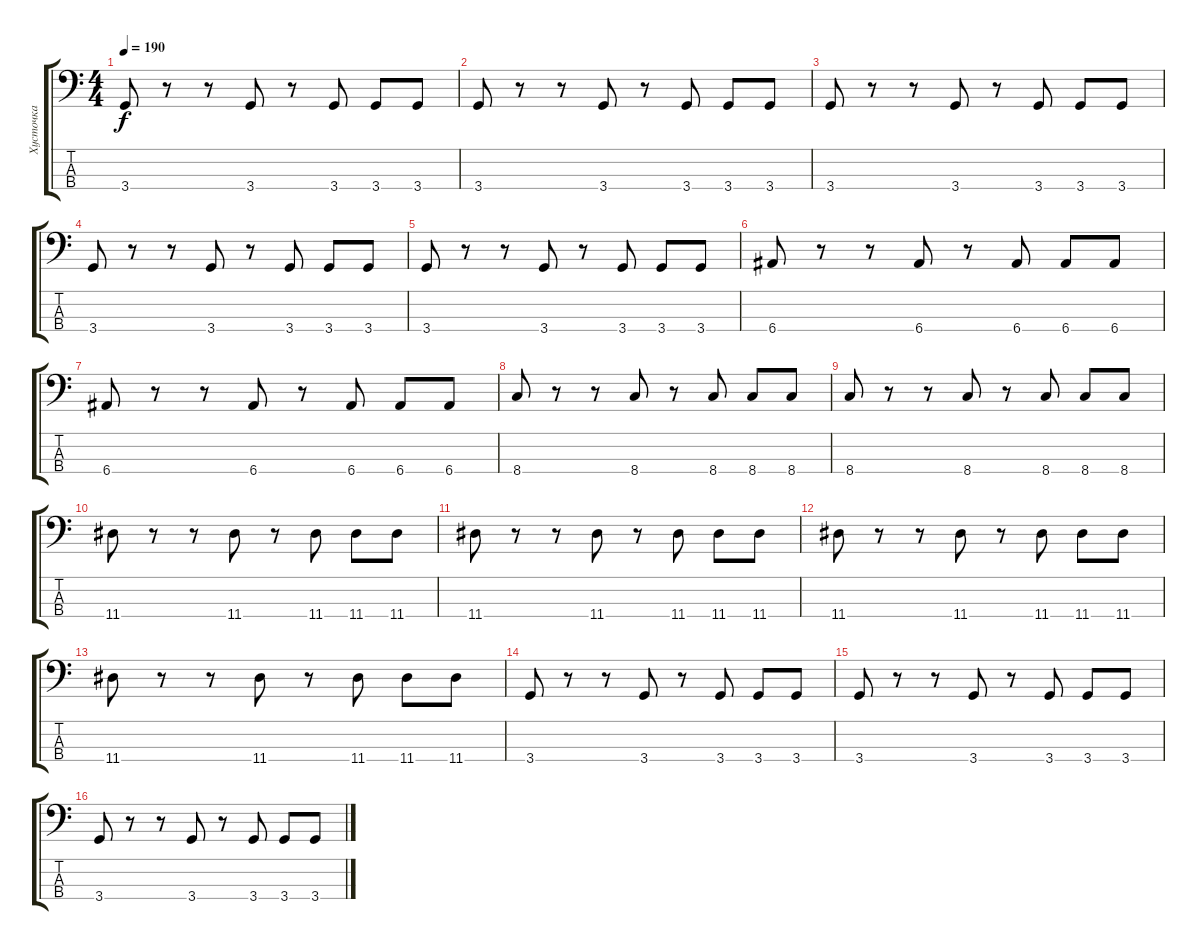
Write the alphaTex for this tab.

\track ("Хусточка" "Хусточка") {instrument electricbassfinger}
\staff {score tabs}
\tuning (G2 D2 A1 E1) {hide}
\ts (4 4)
\tempo 190
\clef f4
\ks c
3.4.8{dy f} r.8 r.8 3.4.8 r.8 3.4.8 3.4.8 3.4.8 |
3.4.8 r.8 r.8 3.4.8 r.8 3.4.8 3.4.8 3.4.8 |
3.4.8 r.8 r.8 3.4.8 r.8 3.4.8 3.4.8 3.4.8 |
3.4.8 r.8 r.8 3.4.8 r.8 3.4.8 3.4.8 3.4.8 |
3.4.8 r.8 r.8 3.4.8 r.8 3.4.8 3.4.8 3.4.8 |
6.4.8 r.8 r.8 6.4.8 r.8 6.4.8 6.4.8 6.4.8 |
6.4.8 r.8 r.8 6.4.8 r.8 6.4.8 6.4.8 6.4.8 |
8.4.8 r.8 r.8 8.4.8 r.8 8.4.8 8.4.8 8.4.8 |
8.4.8 r.8 r.8 8.4.8 r.8 8.4.8 8.4.8 8.4.8 |
11.4.8 r.8 r.8 11.4.8 r.8 11.4.8 11.4.8 11.4.8 |
11.4.8 r.8 r.8 11.4.8 r.8 11.4.8 11.4.8 11.4.8 |
11.4.8 r.8 r.8 11.4.8 r.8 11.4.8 11.4.8 11.4.8 |
11.4.8 r.8 r.8 11.4.8 r.8 11.4.8 11.4.8 11.4.8 |
3.4.8 r.8 r.8 3.4.8 r.8 3.4.8 3.4.8 3.4.8 |
3.4.8 r.8 r.8 3.4.8 r.8 3.4.8 3.4.8 3.4.8 |
3.4.8 r.8 r.8 3.4.8 r.8 3.4.8 3.4.8 3.4.8
